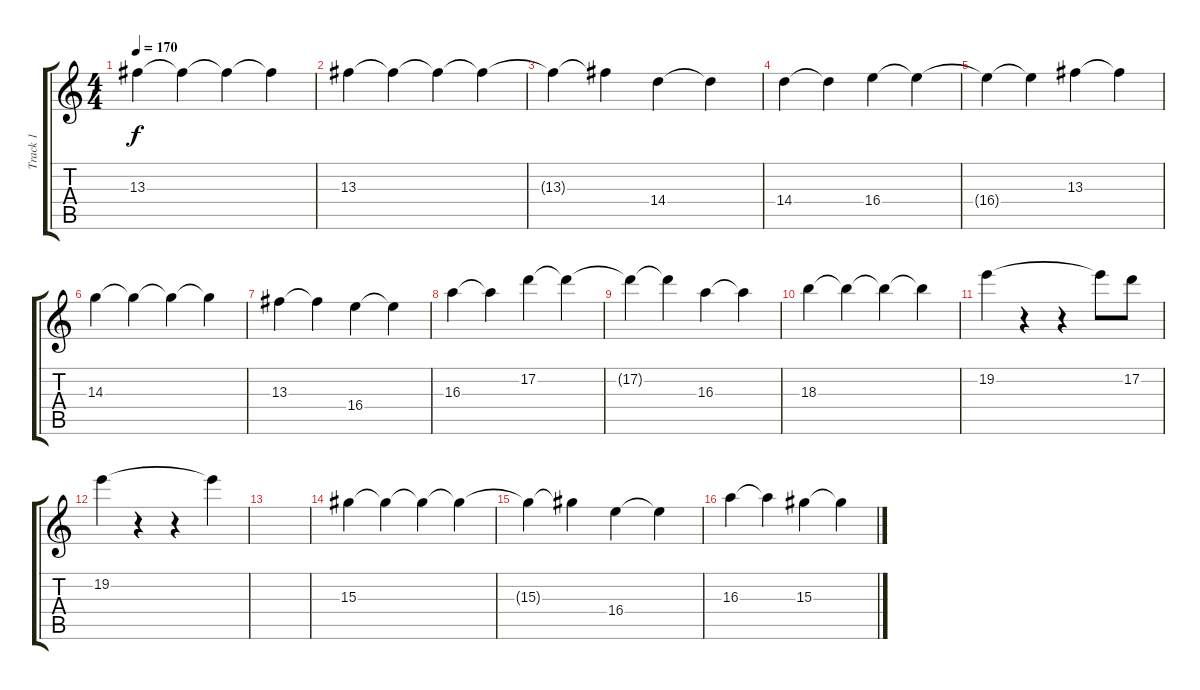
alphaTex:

\track ("Track 1" "Track 1") {instrument distortionguitar}
\staff {score tabs}
\tuning (D4 A3 F3 C3 G2 C2) {hide}
\ts (4 4)
\tempo 170
\clef g2
\ks c
13.3{t}.4{dy f} 13.3{t}.4 13.3{t}.4 13.3{t}.4 |
13.3.4 13.3{t}.4 13.3{t}.4 13.3{t}.4 |
13.3{t}.4 13.3{t}.4 14.4.4 14.4{t}.4 |
14.4.4 14.4{t}.4 16.4.4 16.4{t}.4 |
16.4{t}.4 16.4{t}.4 13.3.4 13.3{t}.4 |
14.3.4 14.3{t}.4 14.3{t}.4 14.3{t}.4 |
13.3.4 13.3{t}.4 16.4.4 16.4{t}.4 |
16.3.4 16.3{t}.4 17.2.4 17.2{t}.4 |
17.2{t}.4 17.2{t}.4 16.3.4 16.3{t}.4 |
18.3.4 18.3{t}.4 18.3{t}.4 18.3{t}.4 |
19.2.4 r.4 r.4 19.2{t}.8 17.2.8 |
19.2.4 r.4 r.4 19.2{t}.4 |
|
15.3.4 15.3{t}.4 15.3{t}.4 15.3{t}.4 |
15.3{t}.4 15.3{t}.4 16.4.4 16.4{t}.4 |
16.3.4 16.3{t}.4 15.3.4 15.3{t}.4
